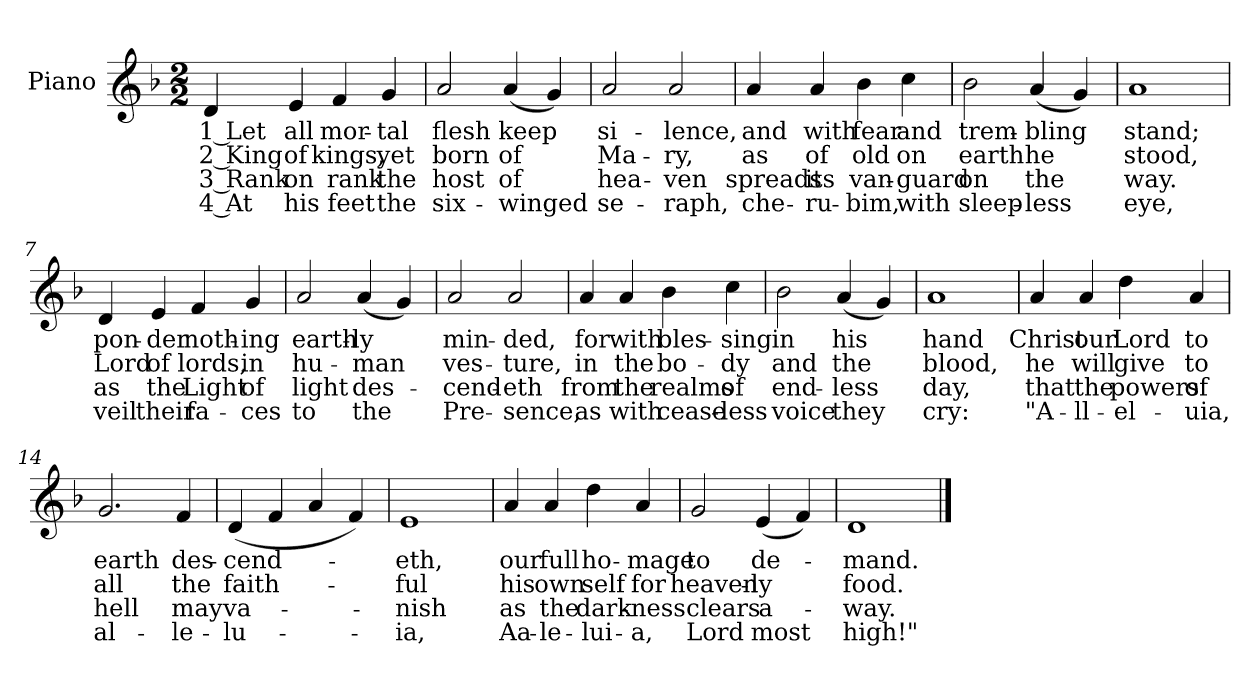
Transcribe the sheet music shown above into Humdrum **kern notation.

**kern	**text	**text	**text	**text
*part1	*part1	*part1	*part1	*part1
*staff1	*staff1	*staff1	*staff1	*staff1
*I"Piano	*	*	*	*
*I'Pno.	*	*	*	*
!!LO:PB:g=z
*clefG2	*	*	*	*
*k[b-]	*	*	*	*
*F:	*	*	*	*
*M2/2	*	*	*	*
=1	=1	=1	=1	=1
!	!LO:LY:b:color=#000000	!LO:LY:b:color=#000000	!LO:LY:b:color=#000000	!LO:LY:b:color=#000000
4di/	1 Let	2 King	3 Rank	4 At
!	!LO:LY:b:color=#000000	!LO:LY:b:color=#000000	!LO:LY:b:color=#000000	!LO:LY:b:color=#000000
4ei/	all	of	on	his
!	!LO:LY:b:color=#000000	!LO:LY:b:color=#000000	!LO:LY:b:color=#000000	!LO:LY:b:color=#000000
4fi/	mor-	kings,	rank	feet
!	!LO:LY:b:color=#000000	!LO:LY:b:color=#000000	!LO:LY:b:color=#000000	!LO:LY:b:color=#000000
4gi/	-tal	yet	the	the
=2	=2	=2	=2	=2
!	!LO:LY:b:color=#000000	!LO:LY:b:color=#000000	!LO:LY:b:color=#000000	!LO:LY:b:color=#000000
2ai/	flesh	born	host	six-
!	!LO:LY:b:color=#000000	!LO:LY:b:color=#000000	!LO:LY:b:color=#000000	!LO:LY:b:color=#000000
(4ai/	keep	of	-of	winged
4gi/)	.	.	.	.
=3	=3	=3	=3	=3
!	!LO:LY:b:color=#000000	!LO:LY:b:color=#000000	!LO:LY:b:color=#000000	!LO:LY:b:color=#000000
2ai/	si-	Ma-	hea-	-se-
!	!LO:LY:b:color=#000000	!LO:LY:b:color=#000000	!LO:LY:b:color=#000000	!LO:LY:b:color=#000000
2ai/	-lence,	-ry,	-ven	raph,
=4	=4	=4	=4	=4
!	!LO:LY:b:color=#000000	!LO:LY:b:color=#000000	!LO:LY:b:color=#000000	!LO:LY:b:color=#000000
4ai/	and	as	spreads	che-
!	!LO:LY:b:color=#000000	!LO:LY:b:color=#000000	!LO:LY:b:color=#000000	!LO:LY:b:color=#000000
4ai/	with	of	-its	ru-
!	!LO:LY:b:color=#000000	!LO:LY:b:color=#000000	!LO:LY:b:color=#000000	!LO:LY:b:color=#000000
4b-i\	fear	old	-van-	-bim,
!	!LO:LY:b:color=#000000	!LO:LY:b:color=#000000	!LO:LY:b:color=#000000	!LO:LY:b:color=#000000
4cci\	and	on	guard	with
!!LO:LB:g=z
=5	=5	=5	=5	=5
!	!LO:LY:b:color=#000000	!LO:LY:b:color=#000000	!LO:LY:b:color=#000000	!LO:LY:b:color=#000000
2b-i\	trem-	earth	on	sleep-
!	!LO:LY:b:color=#000000	!LO:LY:b:color=#000000	!LO:LY:b:color=#000000	!LO:LY:b:color=#000000
(4ai/	-bling	he	-the	less
4gi/)	.	.	.	.
=6	=6	=6	=6	=6
!	!LO:LY:b:color=#000000	!LO:LY:b:color=#000000	!LO:LY:b:color=#000000	!LO:LY:b:color=#000000
1ai/	stand;	stood,	way.	eye,
=7	=7	=7	=7	=7
!	!LO:LY:b:color=#000000	!LO:LY:b:color=#000000	!LO:LY:b:color=#000000	!LO:LY:b:color=#000000
4di/	pon-	Lord	as	veil
!	!LO:LY:b:color=#000000	!LO:LY:b:color=#000000	!LO:LY:b:color=#000000	!LO:LY:b:color=#000000
4ei/	-der	of	the	their
!	!LO:LY:b:color=#000000	!LO:LY:b:color=#000000	!LO:LY:b:color=#000000	!LO:LY:b:color=#000000
4fi/	noth-	lords,	Light	fa-
!	!LO:LY:b:color=#000000	!LO:LY:b:color=#000000	!LO:LY:b:color=#000000	!LO:LY:b:color=#000000
4gi/	-ing	in	-of	ces
=8	=8	=8	=8	=8
!	!LO:LY:b:color=#000000	!LO:LY:b:color=#000000	!LO:LY:b:color=#000000	!LO:LY:b:color=#000000
2ai/	earth-	hu-	light	to
!	!LO:LY:b:color=#000000	!LO:LY:b:color=#000000	!LO:LY:b:color=#000000	!LO:LY:b:color=#000000
(4ai/	-ly	-man	des-	-the
4gi/)	.	.	.	.
=9	=9	=9	=9	=9
!	!LO:LY:b:color=#000000	!LO:LY:b:color=#000000	!LO:LY:b:color=#000000	!LO:LY:b:color=#000000
2ai/	min-	ves-	cend-	-Pre-
!	!LO:LY:b:color=#000000	!LO:LY:b:color=#000000	!LO:LY:b:color=#000000	!LO:LY:b:color=#000000
2ai/	-ded,	-ture,	-eth	sence,
!!LO:LB:g=z
=10	=10	=10	=10	=10
!	!LO:LY:b:color=#000000	!LO:LY:b:color=#000000	!LO:LY:b:color=#000000	!LO:LY:b:color=#000000
4ai/	for	in	from	as
!	!LO:LY:b:color=#000000	!LO:LY:b:color=#000000	!LO:LY:b:color=#000000	!LO:LY:b:color=#000000
4ai/	with	the	the	with
!	!LO:LY:b:color=#000000	!LO:LY:b:color=#000000	!LO:LY:b:color=#000000	!LO:LY:b:color=#000000
4b-i\	bles-	bo-	realms	cease-
!	!LO:LY:b:color=#000000	!LO:LY:b:color=#000000	!LO:LY:b:color=#000000	!LO:LY:b:color=#000000
4cci\	-sing	-dy	-of	less
=11	=11	=11	=11	=11
!	!LO:LY:b:color=#000000	!LO:LY:b:color=#000000	!LO:LY:b:color=#000000	!LO:LY:b:color=#000000
2b-i\	in	and	end-	-voice
!	!LO:LY:b:color=#000000	!LO:LY:b:color=#000000	!LO:LY:b:color=#000000	!LO:LY:b:color=#000000
(4ai/	his	the	less	they
4gi/)	.	.	.	.
=12	=12	=12	=12	=12
!	!LO:LY:b:color=#000000	!LO:LY:b:color=#000000	!LO:LY:b:color=#000000	!LO:LY:b:color=#000000
1ai/	hand	blood,	day,	cry:
=13	=13	=13	=13	=13
!	!LO:LY:b:color=#000000	!LO:LY:b:color=#000000	!LO:LY:b:color=#000000	!LO:LY:b:color=#000000
4ai/	Christ	he	that	"A-
!	!LO:LY:b:color=#000000	!LO:LY:b:color=#000000	!LO:LY:b:color=#000000	!LO:LY:b:color=#000000
4ai/	our	will	-the	ll-
!	!LO:LY:b:color=#000000	!LO:LY:b:color=#000000	!LO:LY:b:color=#000000	!LO:LY:b:color=#000000
4ddi\	Lord	give	-powers	el-
!	!LO:LY:b:color=#000000	!LO:LY:b:color=#000000	!LO:LY:b:color=#000000	!LO:LY:b:color=#000000
4ai/	to	to	-of	uia,
!!LO:LB:g=z
=14	=14	=14	=14	=14
!	!LO:LY:b:color=#000000	!LO:LY:b:color=#000000	!LO:LY:b:color=#000000	!LO:LY:b:color=#000000
2.gi/	earth	all	hell	al-
!	!LO:LY:b:color=#000000	!LO:LY:b:color=#000000	!LO:LY:b:color=#000000	!LO:LY:b:color=#000000
4fi/	des-	the	-may	le-
=15	=15	=15	=15	=15
!	!LO:LY:b:color=#000000	!LO:LY:b:color=#000000	!LO:LY:b:color=#000000	!LO:LY:b:color=#000000
(4di/	-cend-	faith-	-va-	-lu-
4fi/	.	.	.	.
4ai/	.	.	.	.
4fi/)	.	.	.	.
=16	=16	=16	=16	=16
!	!LO:LY:b:color=#000000	!LO:LY:b:color=#000000	!LO:LY:b:color=#000000	!LO:LY:b:color=#000000
1ei/	-eth,	-ful	-nish	ia,
!!LO:LB:g=z
=17	=17	=17	=17	=17
!	!LO:LY:b:color=#000000	!LO:LY:b:color=#000000	!LO:LY:b:color=#000000	!LO:LY:b:color=#000000
4ai/	our	his	as	Aa-
!	!LO:LY:b:color=#000000	!LO:LY:b:color=#000000	!LO:LY:b:color=#000000	!LO:LY:b:color=#000000
4ai/	full	own	-the	le-
!	!LO:LY:b:color=#000000	!LO:LY:b:color=#000000	!LO:LY:b:color=#000000	!LO:LY:b:color=#000000
4ddi\	ho-	self	-dark-	-lui-
!	!LO:LY:b:color=#000000	!LO:LY:b:color=#000000	!LO:LY:b:color=#000000	!LO:LY:b:color=#000000
4ai/	-mage	for	-ness	a,
=18	=18	=18	=18	=18
!	!LO:LY:b:color=#000000	!LO:LY:b:color=#000000	!LO:LY:b:color=#000000	!LO:LY:b:color=#000000
2gi/	to	heaven-	clears	Lord
!	!LO:LY:b:color=#000000	!LO:LY:b:color=#000000	!LO:LY:b:color=#000000	!LO:LY:b:color=#000000
(4ei/	de-	-ly	a-	-most
4fi/)	.	.	.	.
=19	=19	=19	=19	=19
!	!LO:LY:b:color=#000000	!LO:LY:b:color=#000000	!LO:LY:b:color=#000000	!LO:LY:b:color=#000000
1di/	-mand.	food.	way.	high!"
==	==	==	==	==
*-	*-	*-	*-	*-
